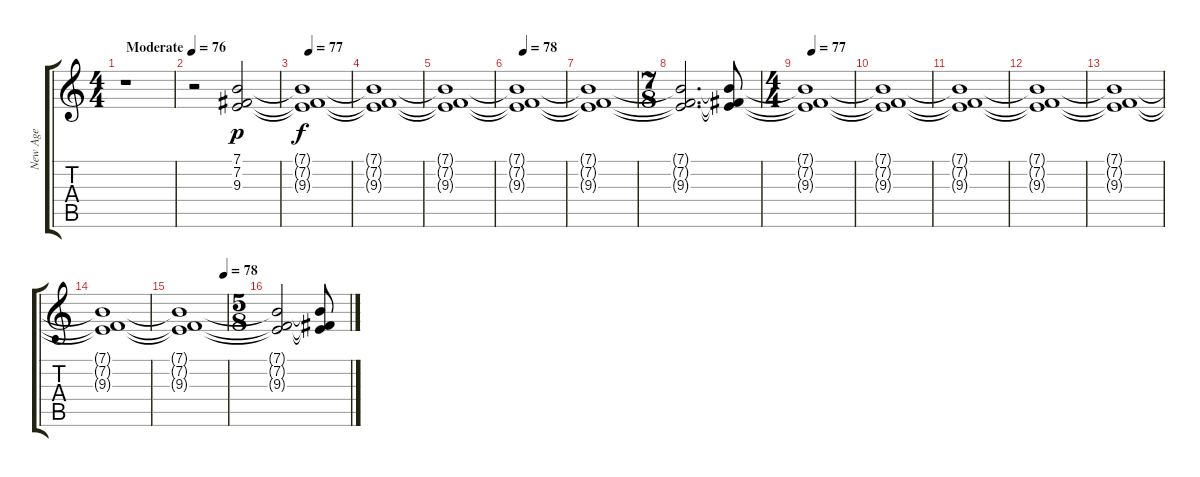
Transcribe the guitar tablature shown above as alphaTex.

\track ("New Age" "New Age") {instrument pad1newage}
\staff {score tabs}
\tuning (E4 B3 G3 D3 A2 E2) {hide}
\ts (4 4)
\tempo (76 "Moderate")
\clef g2
\ks c
r.1{dy p instrument pad1newage} |
r.2 (7.1 7.2 9.3).2 |
\tempo 77
(7.1{t} 7.2{t} 9.3{t}).1{dy f} |
(7.1{t} 7.2{t} 9.3{t}).1 |
(7.1{t} 7.2{t} 9.3{t}).1 |
\tempo 78
(7.1{t} 7.2{t} 9.3{t}).1 |
(7.1{t} 7.2{t} 9.3{t}).1 |
\ts (7 8)
(7.1{t} 7.2{t} 9.3{t}).2{d} (7.1{t} 7.2{t} 9.3{t}).8 |
\ts (4 4)
\tempo 77
(7.1{t} 7.2{t} 9.3{t}).1 |
(7.1{t} 7.2{t} 9.3{t}).1 |
(7.1{t} 7.2{t} 9.3{t}).1 |
(7.1{t} 7.2{t} 9.3{t}).1 |
(7.1{t} 7.2{t} 9.3{t}).1 |
(7.1{t} 7.2{t} 9.3{t}).1 |
\tempo (78 0.9375)
(7.1{t} 7.2{t} 9.3{t}).1 |
\ts (5 8)
(7.1{t} 7.2{t} 9.3{t}).2 (7.1{t} 7.2{t} 9.3{t}).8
